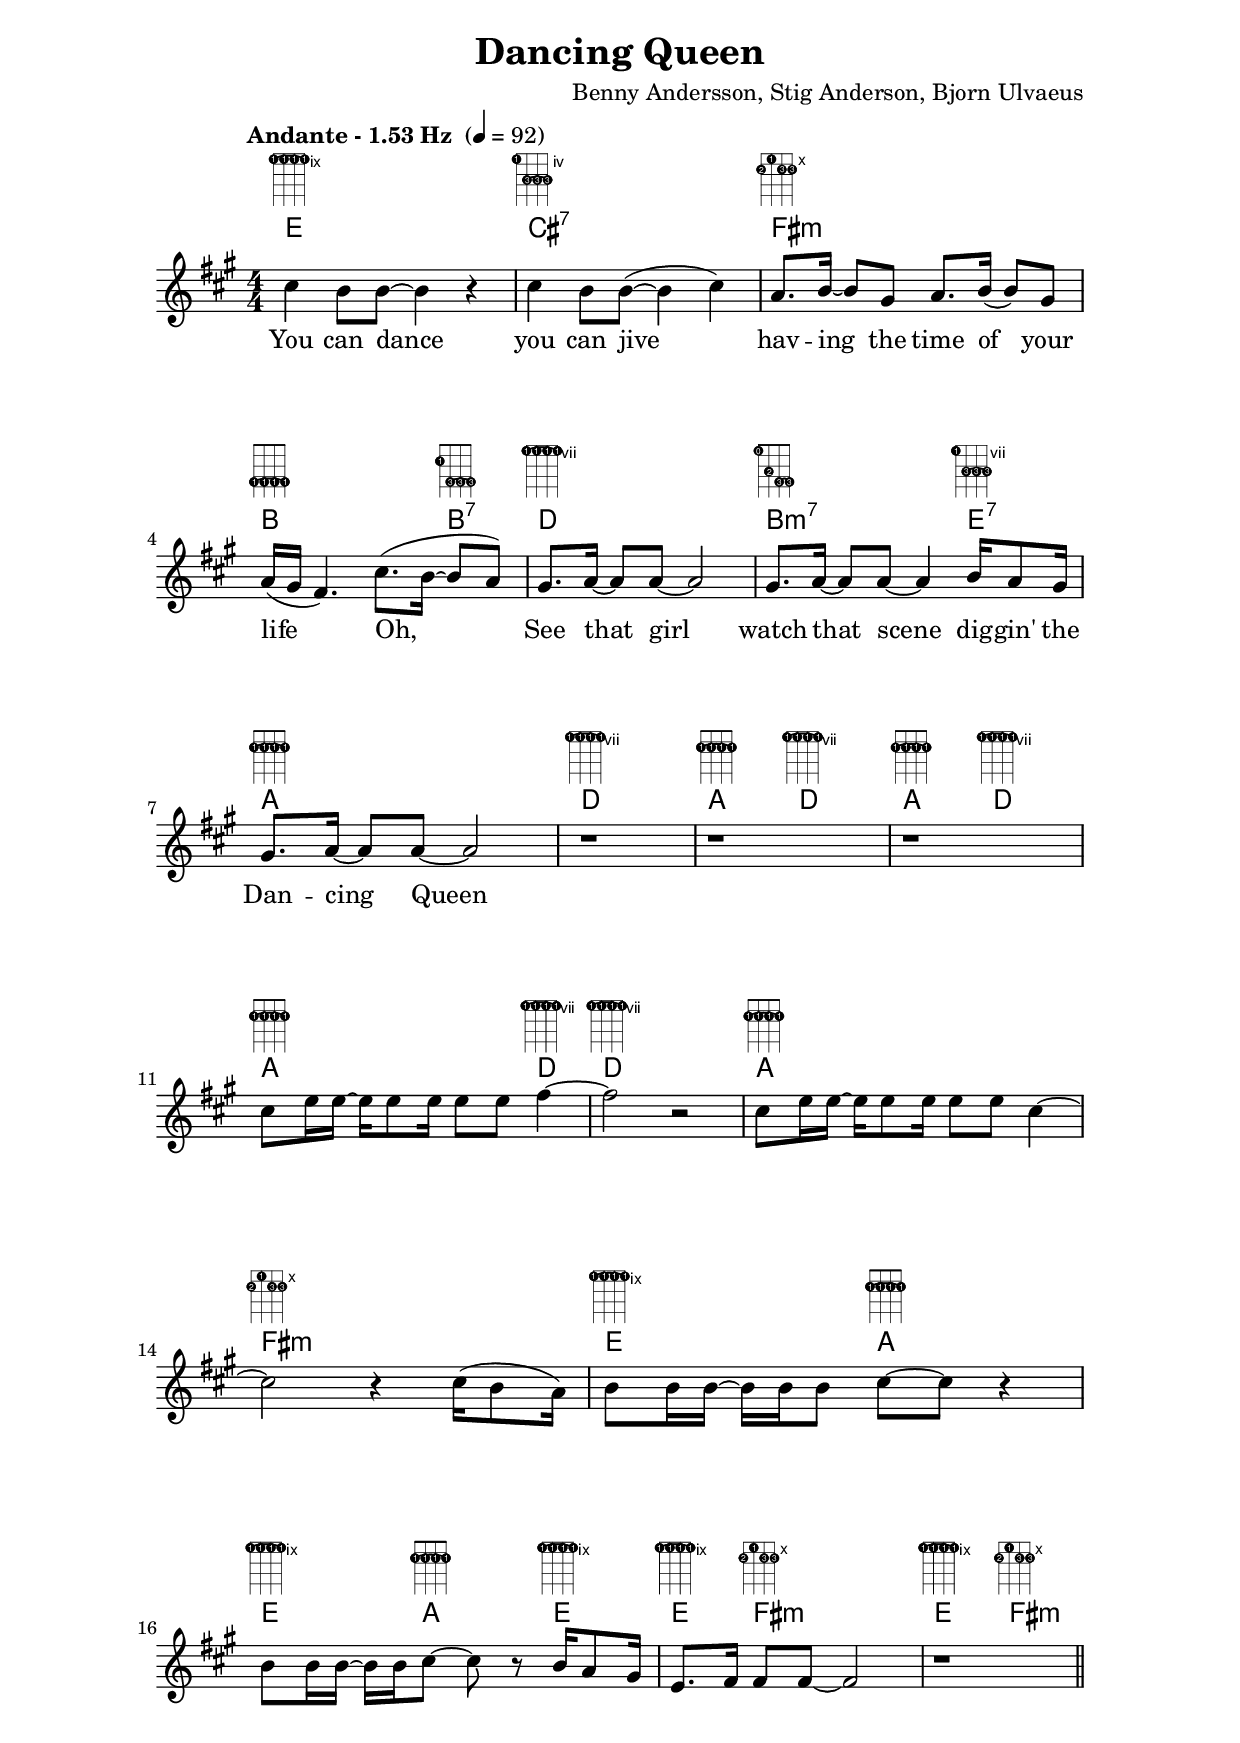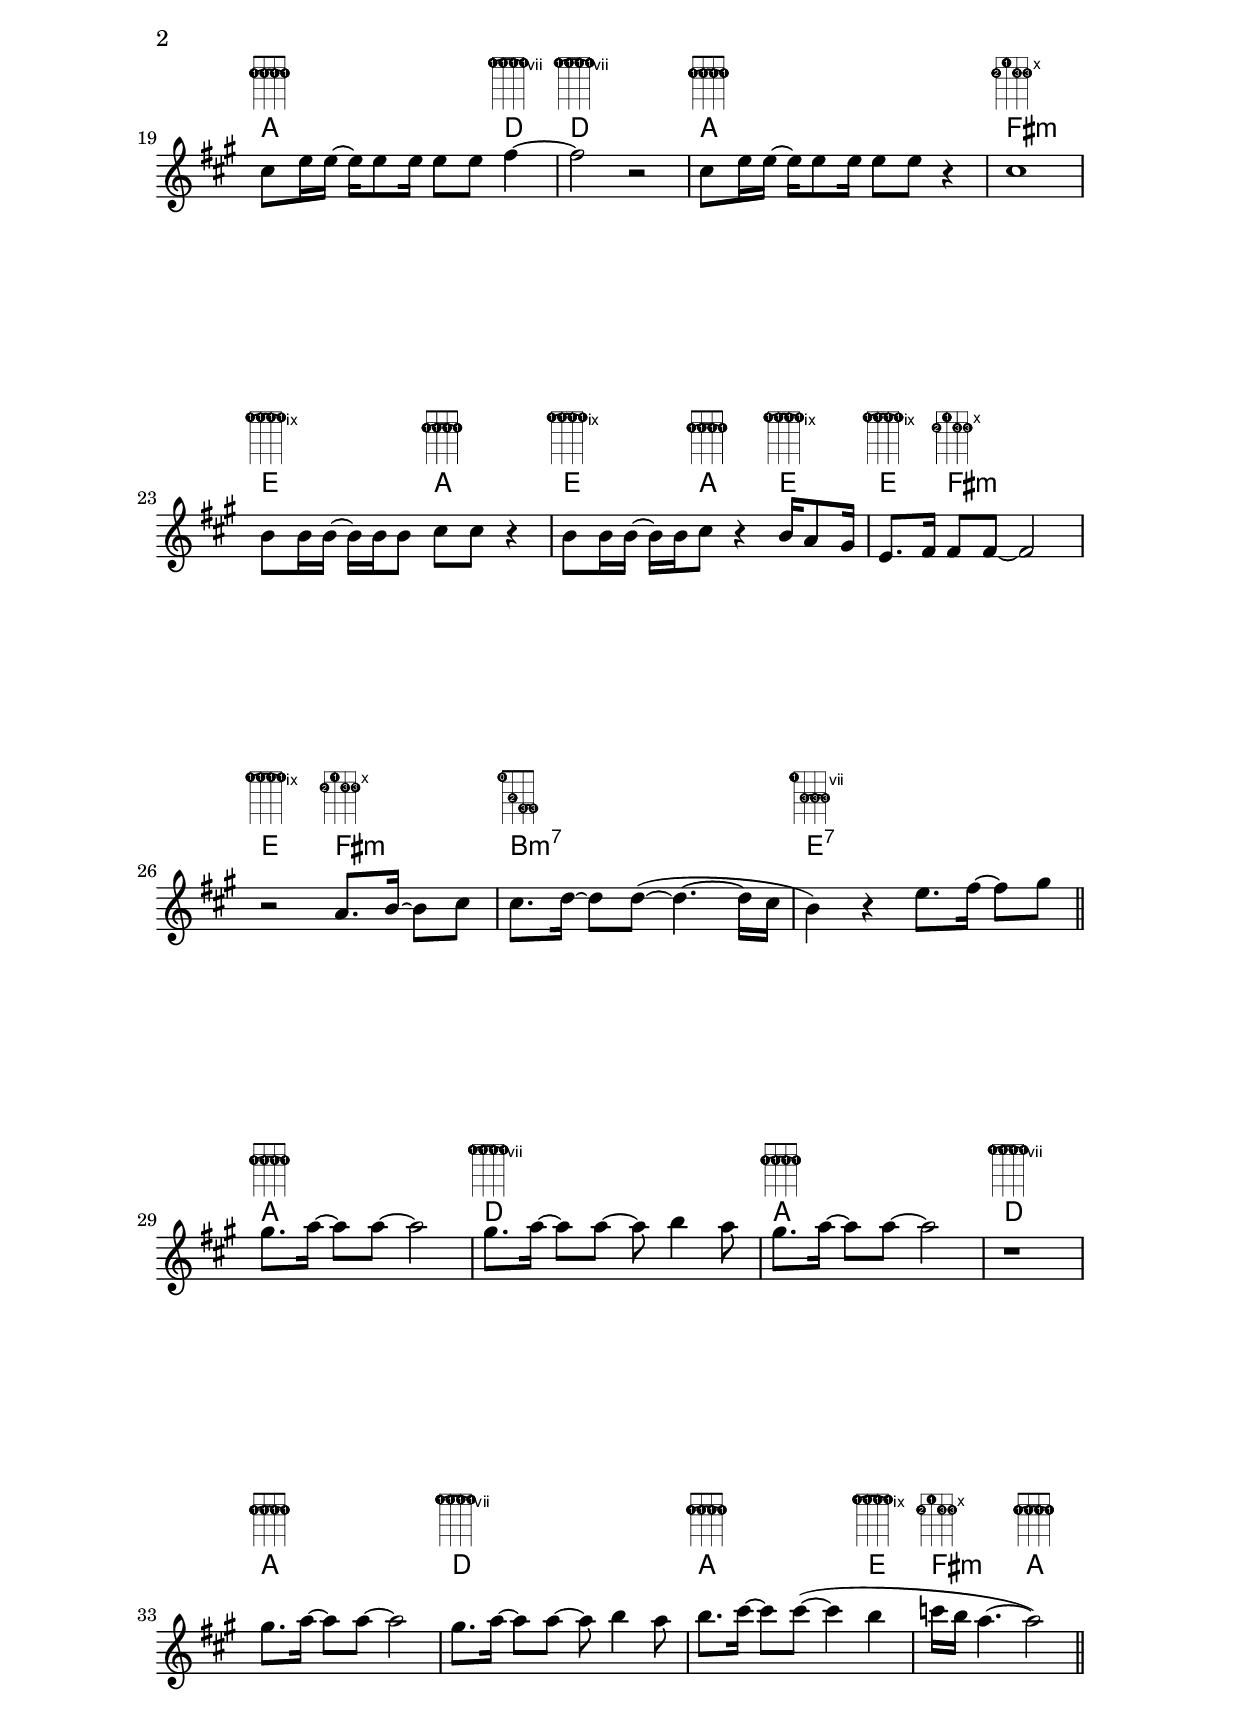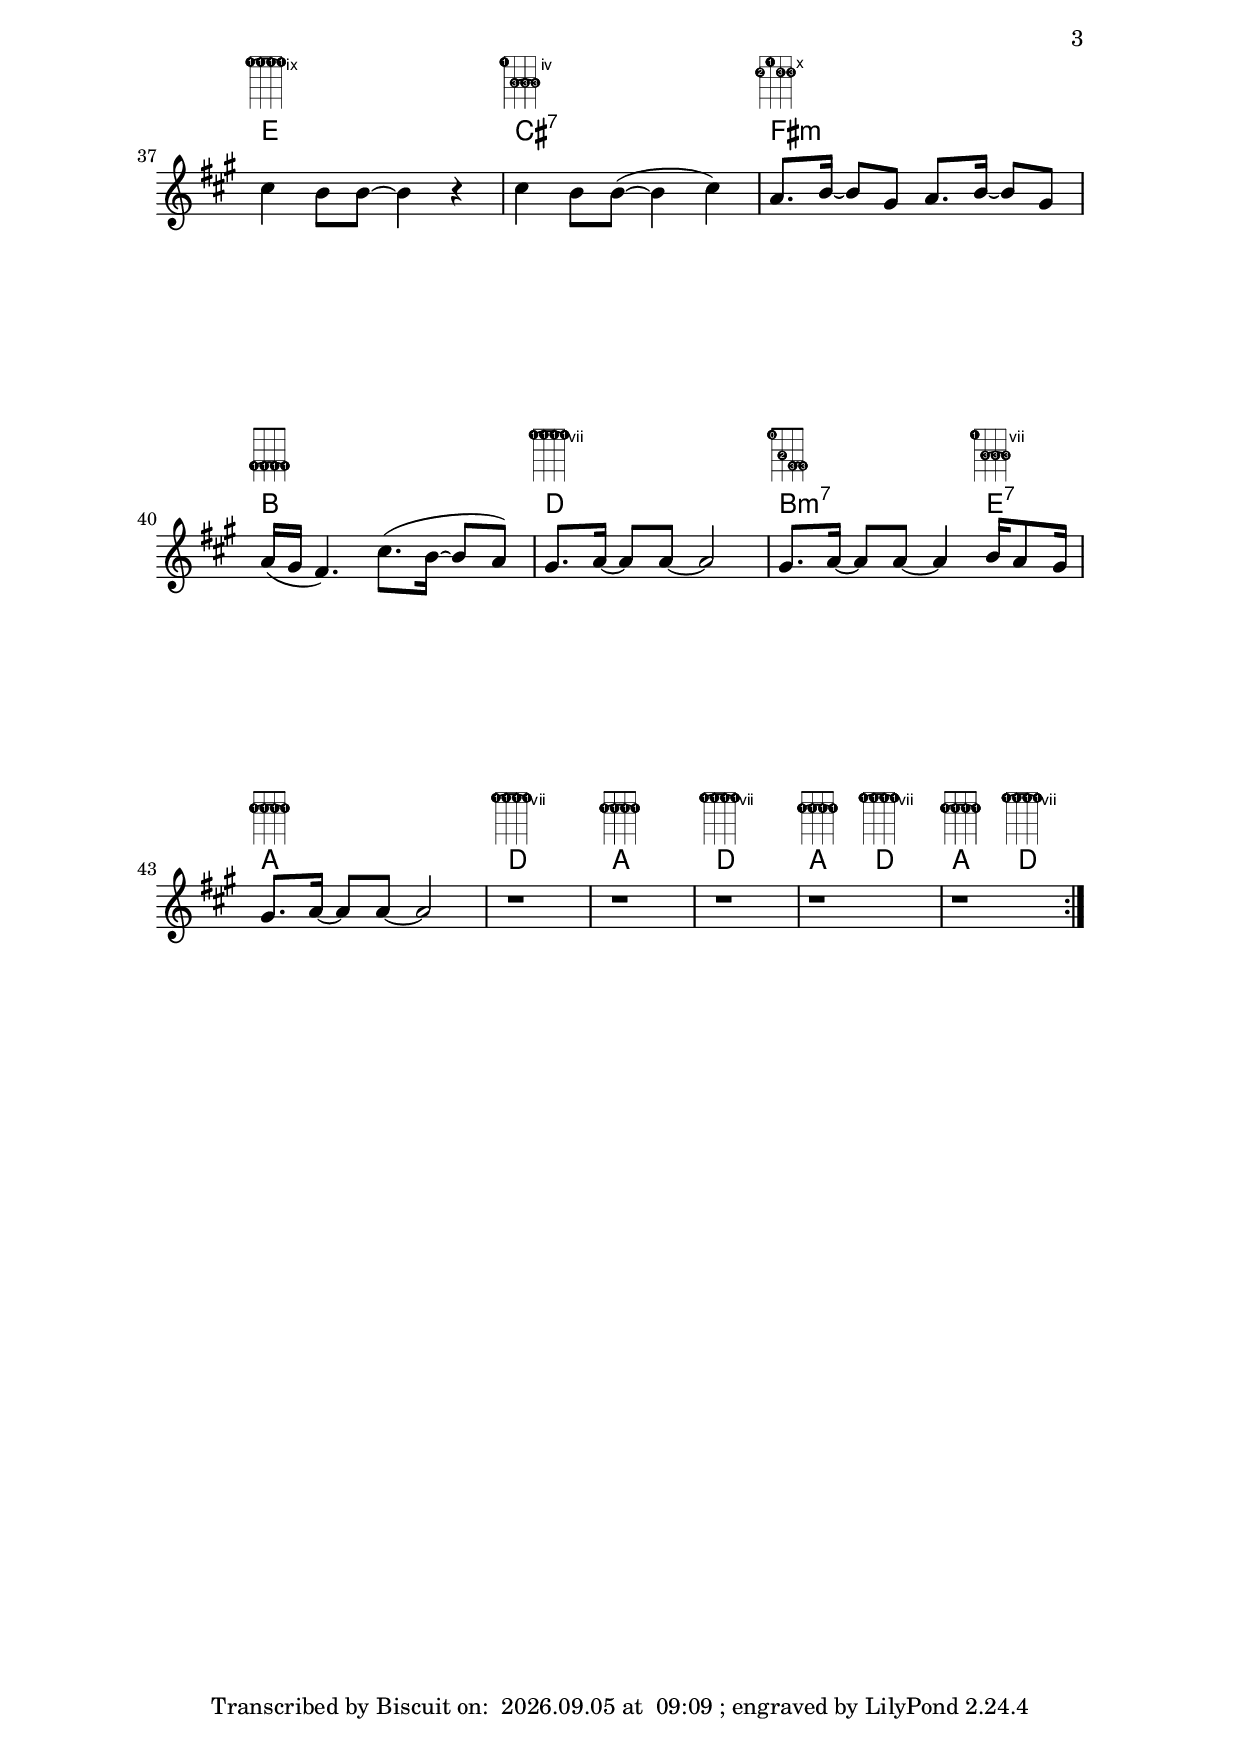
\version "2.16.1"

date = #(strftime "%Y.%m.%d" (localtime (current-time)))
hour = #(strftime "%H:%M" (localtime (current-time)))
\header {
  title = "Dancing Queen"
  composer = "Benny Andersson, Stig Anderson, Bjorn Ulvaeus"
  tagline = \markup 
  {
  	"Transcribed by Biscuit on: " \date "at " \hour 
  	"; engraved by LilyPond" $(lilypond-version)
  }
}

% ****************************************************************
% Start cut-&-pastable-section
% ****************************************************************

\paper {
  indent = 0\mm
  line-width = 160\mm
  force-assignment = #""
  line-width = #(- line-width (* mm  3.000000))
}


% ****************************************************************
\include "predefined-guitar-fretboards.ly"
% If using standard guitar fretboards,
% (see \keepWithTag at the start of the \score section)
% you can comment-out the biscuit-fretboards include. 
\include "../fretboards/biscuit-fretboards.ly"

defineMyFretboard =
<<
\tag #'StandardGuitarFretboard
{
  %Nothing to define... defaults work just fine
}
\tag #'BiscuitUkeFretboard
{
  %define fretboard diagrams for open-g tenor ukulele
  \biscuitCustomFretboards
}
>>

introChords = \chordmode 
{ 
	%\set predefinedDiagramTable = #custom-fretboard-table-open-e-alternate
	e1 | cis1:7 | fis1:min | b2. b4:7
	d1 | b2.:min7 e4:7 | a1 | d1 | a2 d2 | a2 d2 |
}
versePrequelChords = \chordmode 
{ 
	a2. d4 | d1 | a | fis1:min | 
	e2 a2 | e4. a4. e4 | e4 fis2.:min | e2 fis2:min |
}

verseChords = \chordmode 
{	
    %\set predefinedDiagramTable = #custom-fretboard-table-open-e
	a2. d4 | d1 | a | fis1:min | 
	e2 a2 | e4. a4. e4 | e4 fis2.:min | e2 fis2:min |
	b1:min7 | e1:7 | 
	a1 | d1 |a1 | d1 |
	a1 | d1 |a2. e4 | fis2:min a2 |
	e1 | cis1:7 | fis1:min | b1 |
    d1 | b2.:min7 e4:7 | a1 | d1| a1 | d1 |
    a2 d2 | a2 d2 |
}

introMelody =
\new Voice = "introVocal"
{
	\relative c''
	{
		cis4 b8 b8 ~ b4 r4 |  cis4 b8 b8 ~ (b4 cis4)
		a8. b16 ~ b8 gis8 a8. b16 (b8) gis8 |
		a16 (gis16 fis4.) cis'8. (b16 ~ b8 a8) |
		gis8. a16 ~ a8 a8 ~ a2 |
		gis8. a16 ~ a8 a8 ~ a4 b16 a8 gis16 |
		gis8. a16 ~ a8 a8 ~ a2 | r1 | r1 | r1 |
	}
}
versePrequelMelody =
\new Voice = "versePrequelVocal"
{
	cis8 e16 e16 ~ e16 e8 e16 e8 e8 fis4 ~ | fis2 r2
	cis8 e16 e16 ~ e16 e8 e16 e8 e8 cis4 ~ | cis2 r4 cis16 (b8 a16)
	b8 b16 b16 ~ b16 b16 b8 cis8 ~ cis8 r4 |
	b8 b16 b16 ~ b16 b16 cis8 ~ cis8 r8 b16 a8 gis16 |
	e8. fis16 fis8 fis8 ~ fis2 | r1 |
	\bar "||"
	\pageBreak
}

verseMelody =
\new Voice = "verseVocal"
{
	cis'8 e16 e16 ~ e16 e8 e16 e8 e8 fis4 ~ | fis2 r2
	cis8 e16 e16 ~ e16 e8 e16 e8 e8 r4 | cis1
	b8 b16 b16 ~ b16 b16 b8 cis8 cis8 r4 |
	b8 b16 b16 ~ b16 b16 cis8 r4 b16 a8 gis16 |
	e8. fis16 fis8 fis8 ~ fis2 | r2 a8. b16 ~ b8 cis8 |
	cis8. d16 ~ d8 d8 ~ (d4. ~ d16 cis16 | b4) r4 e8. fis16 ~ fis8 gis8 |
	\bar "||"
	\break
	gis8. a16 ~ a8 a8 ~ a2 | gis8. a16 ~ a8 a8 ~ a8 b4 a8 |
	gis8. a16 ~ a8 a8 ~ a2 | r1
	gis8. a16 ~ a8 a8 ~ a2 | gis8. a16 ~ a8 a8 ~ a8 b4 a8 |
	b8. cis16 ~ cis8 cis8 ~ (cis4 b4 | c16 b16 a4. ~ a2)
	\bar "||"
	\pageBreak
	cis,4 b8 b8 ~ b4 r4 | cis4 b8 b8 ~ (b4 cis4) | 
	a8. b16 ~ b8 gis8 a8. b16 ~ b8 gis8 | a16 (gis16 fis4.) cis'8. (b16 ~ b8 a8) |
	gis8. a16 ~ a8 a8 ~ a2 | gis8. a16 ~ a8 a8 ~ a4 b16 a8 gis16 |
	gis8. a16 ~ a8 a8 ~ a2 | r1 | r1 | r1 |
	r1 r1
}

chorusMelody =
\new Voice = "chorusVocal"
{
  % Note the use of "\times 2/3" below to create a triplet
  r2 \times 2/3 { g4 g a } | b8 b4. r4 r8 c16 d16 | c4. a8 ~ a2 | r1 |
  r2 \times 2/3 { a4 b c } | a4 a4 r2 | r4 a16 a16 e'8 ~ e8 d8 ~ d4 | r1 |
}


introLyrics = 
{
	\lyricsto introVocal
	{
		You can dance | you can jive | hav -- ing the time of your | life Oh, |
		See that girl | watch that scene |  dig -- gin' the | Dan -- cing Queen | r1
	}
}

versePrequelLyrics = 
{
	\lyricsto versePrequelVocal
	{
		"Friday night" and the lights are low | look -- ing out for a place to go | 
		Oh, | where they play the right music | get -- ting in the swing you come to |
		look for a king. 
	}
}

%for the common refrain - drop it down to the middle of the lyric area
dropLyrics =
{
    \override LyricText #'extra-offset = #'(0 . -1)
    \override LyricHyphen #'extra-offset = #'(0 . -1)
    \override LyricExtender #'extra-offset = #'(0 . -1)
}
%back to normal
raiseLyrics =
{
    \revert LyricText #'extra-offset
    \revert LyricHyphen #'extra-offset
    \revert LyricExtender #'extra-offset
}


verseLyrics = 
<<
  \new Lyrics  \lyricsto verseVocal 
  {
  Anybo -- dy could be that guy | Night is young and the mus -- ic's | high 
  With a bit of rock mu -- sic | ev' -- ry -- thing is fine  
  %\markup { \right-brace #30  }
  \dropLyrics 
  You're in the | 
  mood for a dance |
  %\raiseLyrics 
  and when you | get the chance | You are the
  Danc -- ing Queen, | young and sweet, on -- ly | sev -- en -- teen
  Danc -- ing Queen | feel the beat from the | tam -- bou -- rine
  You can dance | you can jive
  hav -- ing the time of your | life Oh |
  see that girl | watch that scene dig -- gin' the |
  Danc -- ing Queen
  }

  \new Lyrics \lyricsto verseVocal 
  { \set stanza = "2. "
  "You're a" teaser, you turn 'em on | Leave 'em burn -- ing and then you're | gone
  Look -- ing out for a -- noth -- er | an -- y -- one will do  
  \repeat unfold 18 { \skip 1 }
  \repeat unfold 32 { \skip 1 }
  }
>>

chorusLyrics = 
{
	\new Lyrics \lyricsto chorusVocal
	{
		"We know" that | cry -- in's not a | bad thing %|  \break
		But stop your | cry -- in' |  when the birds sing
	}
}

%outroLyrics = 
%{
	\new Lyrics \lyricsto outroVocal
	{
		Don't let the sun catch you | cry -- in %|  \break
	}
%}

%%%%%%%%%%%%%%%%%%%%%%%%%%%%%%%%%%%%%%%%%%%%%%

\score
{
<<
    %\new TabStaff
	%{
		\set TabStaff.stringTunings =   #biscuitTuning
	 	\introChords 
		\verseMelody
		\chorusMelody
	%}
    \keepWithTag #'BiscuitUkeFretboard
    \removeWithTag #'StandardGuitarFretboard 
    \new FretBoards 
	{
		\defineMyFretboard
		{
	  		%\set predefinedDiagramTable = #default-fret-table
			\introChords
	    	\break
      		%\set predefinedDiagramTable = #custom-fretboard-table-uptheneck
		    \versePrequelChords
		    \verseChords
		    %\chorusChords
			%\repeat unfold 2 
			%{
				\introChords
			%}
		}
	}
	\new ChordNames 
	{
		%\with { midiInstrument = #"acoustic guitar (nylon)" }
		%\set Staff.midiInstrument = {#"acoustic guitar (nylon)" }
	    	\introChords
	    	\break
		    \versePrequelChords
		    \verseChords
		    %\chorusChords
			%\repeat unfold 2 %'borrow' the intro chords for the outro
			%{
				\introChords
			%}
	}

	\new Voice = "vocal"
	{
		\tempo "Andante - 1.53 Hz " 4 = 92
		%\tempo "Andante " 4 = 92
		%\markup { (1.53 Hz) }
		\relative c''
		{
			\numericTimeSignature
			\time 4/4
			\key a \major
			   \set Staff.midiInstrument = #"ocarina"
	  		\introMelody
	    	\break
	  		\versePrequelMelody
	  		\break
			\repeat volta 2 
			{
				    \verseMelody
				    	% Third time, D.S.!
				  	%\bar "||"
					%\chorusMelody
			}
			\break
			%\repeat unfold 2 
			%{
				\introMelody
			%}
			%\new Voice = "outroGuitarRythm"
			%\with { \consists "Pitch_squash_engraver" }
			%{
				\relative c''
				{
					\improvisationOn
					c1
				}
			%}

		}
	}
  
	%Lyrics
	\new Lyrics
	{
		
		\introLyrics
		\break
		\versePrequelLyrics
		\verseLyrics
		%\chorusLyrics
	}

	% Enable this to write the notes of each chord on a new staff below the melody staff
	%\new Staff \chorusChords
>>

  \layout { indent = 0.0\cm }
  \midi {}
} 

% ****************************************************************
% end ly snippet
% ****************************************************************